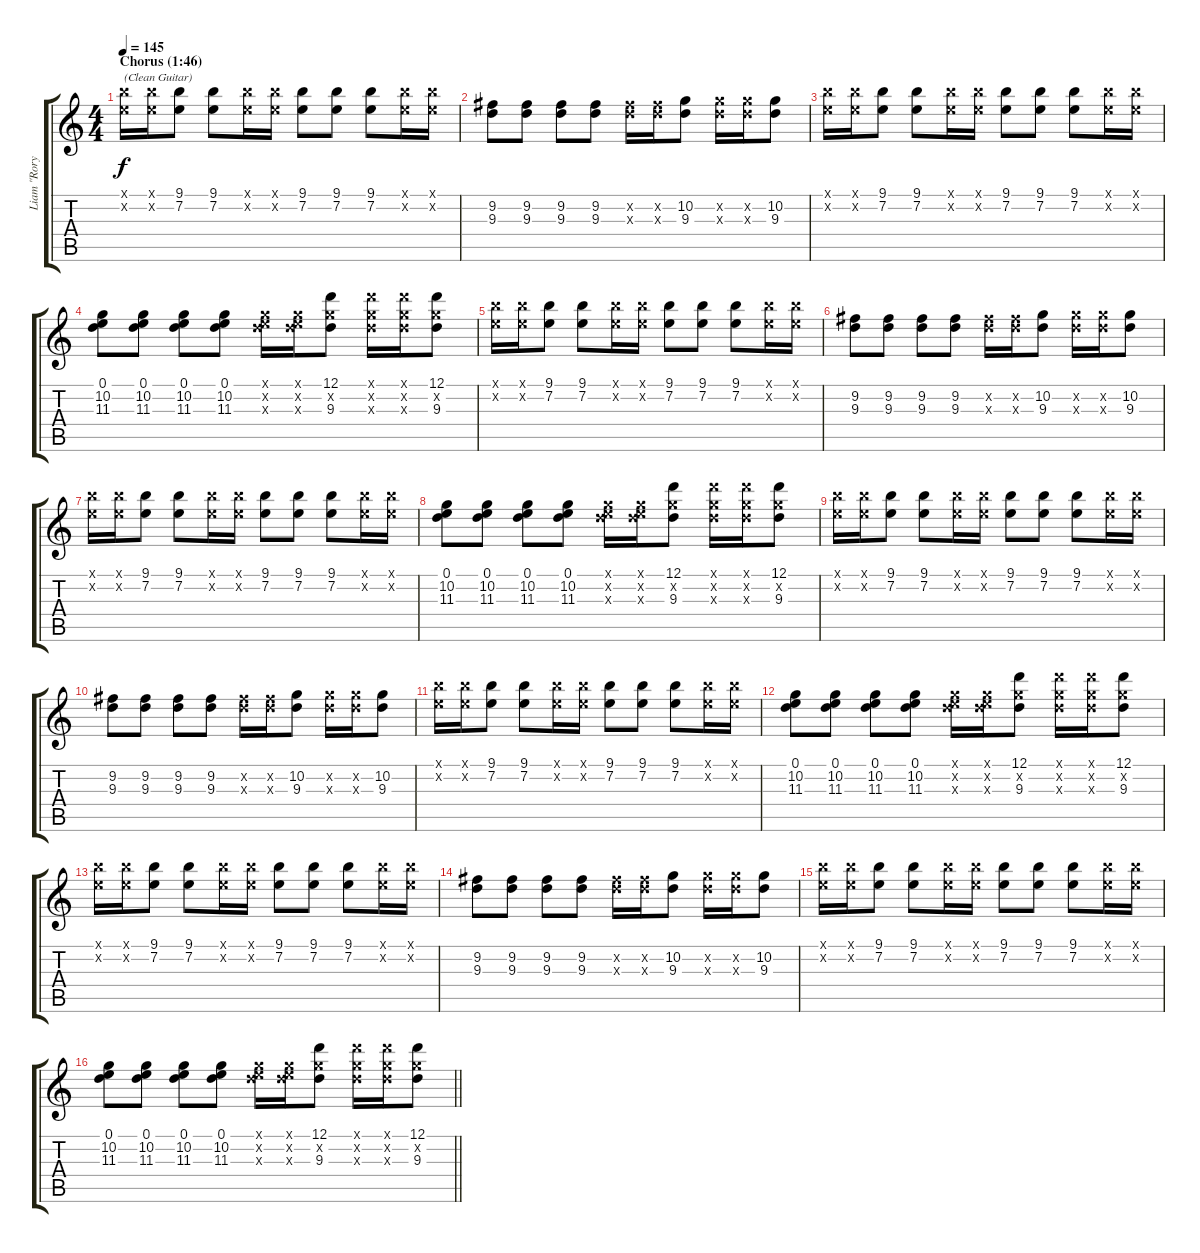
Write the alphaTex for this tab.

\track ("Liam \"Rory\" Clewlow [Guitar Left]" "Liam \"Rory") {instrument overdrivenguitar}
\staff {score tabs}
\tuning (D4 A3 F3 C3 G2 C2) {hide}
\ts (4 4)
\section ("" "Chorus (1:46)")
\tempo 145
\clef g2
\ks c
(9.1{x} 7.2{x}).16{txt "(Clean Guitar)" dy f instrument electricguitarclean} (9.1{x} 7.2{x}).16 (9.1 7.2).8 (9.1 7.2).8 (9.1{x} 7.2{x}).16 (9.1{x} 7.2{x}).16 (9.1 7.2).8 (9.1 7.2).8 (9.1 7.2).8 (9.1{x} 7.2{x}).16 (9.1{x} 7.2{x}).16 |
(9.2 9.3).8 (9.2 9.3).8 (9.2 9.3).8 (9.2 9.3).8 (9.2{x} 9.3{x}).16 (9.2{x} 9.3{x}).16 (10.2 9.3).8 (10.2{x} 9.3{x}).16 (10.2{x} 9.3{x}).16 (10.2 9.3).8 |
(9.1{x} 7.2{x}).16 (9.1{x} 7.2{x}).16 (9.1 7.2).8 (9.1 7.2).8 (9.1{x} 7.2{x}).16 (9.1{x} 7.2{x}).16 (9.1 7.2).8 (9.1 7.2).8 (9.1 7.2).8 (9.1{x} 7.2{x}).16 (9.1{x} 7.2{x}).16 |
(0.1 10.2 11.3).8 (0.1 10.2 11.3).8 (0.1 10.2 11.3).8 (0.1 10.2 11.3).8 (0.1{x} 10.2{x} 11.3{x}).16 (0.1{x} 10.2{x} 11.3{x}).16 (12.1 10.2{x} 9.3).8 (12.1{x} 10.2{x} 9.3{x}).16 (12.1{x} 10.2{x} 9.3{x}).16 (12.1 10.2{x} 9.3).8 |
(9.1{x} 7.2{x}).16 (9.1{x} 7.2{x}).16 (9.1 7.2).8 (9.1 7.2).8 (9.1{x} 7.2{x}).16 (9.1{x} 7.2{x}).16 (9.1 7.2).8 (9.1 7.2).8 (9.1 7.2).8 (9.1{x} 7.2{x}).16 (9.1{x} 7.2{x}).16 |
(9.2 9.3).8 (9.2 9.3).8 (9.2 9.3).8 (9.2 9.3).8 (9.2{x} 9.3{x}).16 (9.2{x} 9.3{x}).16 (10.2 9.3).8 (10.2{x} 9.3{x}).16 (10.2{x} 9.3{x}).16 (10.2 9.3).8 |
(9.1{x} 7.2{x}).16 (9.1{x} 7.2{x}).16 (9.1 7.2).8 (9.1 7.2).8 (9.1{x} 7.2{x}).16 (9.1{x} 7.2{x}).16 (9.1 7.2).8 (9.1 7.2).8 (9.1 7.2).8 (9.1{x} 7.2{x}).16 (9.1{x} 7.2{x}).16 |
(0.1 10.2 11.3).8 (0.1 10.2 11.3).8 (0.1 10.2 11.3).8 (0.1 10.2 11.3).8 (0.1{x} 10.2{x} 11.3{x}).16 (0.1{x} 10.2{x} 11.3{x}).16 (12.1 10.2{x} 9.3).8 (12.1{x} 10.2{x} 9.3{x}).16 (12.1{x} 10.2{x} 9.3{x}).16 (12.1 10.2{x} 9.3).8 |
(9.1{x} 7.2{x}).16 (9.1{x} 7.2{x}).16 (9.1 7.2).8 (9.1 7.2).8 (9.1{x} 7.2{x}).16 (9.1{x} 7.2{x}).16 (9.1 7.2).8 (9.1 7.2).8 (9.1 7.2).8 (9.1{x} 7.2{x}).16 (9.1{x} 7.2{x}).16 |
(9.2 9.3).8 (9.2 9.3).8 (9.2 9.3).8 (9.2 9.3).8 (9.2{x} 9.3{x}).16 (9.2{x} 9.3{x}).16 (10.2 9.3).8 (10.2{x} 9.3{x}).16 (10.2{x} 9.3{x}).16 (10.2 9.3).8 |
(9.1{x} 7.2{x}).16 (9.1{x} 7.2{x}).16 (9.1 7.2).8 (9.1 7.2).8 (9.1{x} 7.2{x}).16 (9.1{x} 7.2{x}).16 (9.1 7.2).8 (9.1 7.2).8 (9.1 7.2).8 (9.1{x} 7.2{x}).16 (9.1{x} 7.2{x}).16 |
(0.1 10.2 11.3).8 (0.1 10.2 11.3).8 (0.1 10.2 11.3).8 (0.1 10.2 11.3).8 (0.1{x} 10.2{x} 11.3{x}).16 (0.1{x} 10.2{x} 11.3{x}).16 (12.1 10.2{x} 9.3).8 (12.1{x} 10.2{x} 9.3{x}).16 (12.1{x} 10.2{x} 9.3{x}).16 (12.1 10.2{x} 9.3).8 |
(9.1{x} 7.2{x}).16 (9.1{x} 7.2{x}).16 (9.1 7.2).8 (9.1 7.2).8 (9.1{x} 7.2{x}).16 (9.1{x} 7.2{x}).16 (9.1 7.2).8 (9.1 7.2).8 (9.1 7.2).8 (9.1{x} 7.2{x}).16 (9.1{x} 7.2{x}).16 |
(9.2 9.3).8 (9.2 9.3).8 (9.2 9.3).8 (9.2 9.3).8 (9.2{x} 9.3{x}).16 (9.2{x} 9.3{x}).16 (10.2 9.3).8 (10.2{x} 9.3{x}).16 (10.2{x} 9.3{x}).16 (10.2 9.3).8 |
(9.1{x} 7.2{x}).16 (9.1{x} 7.2{x}).16 (9.1 7.2).8 (9.1 7.2).8 (9.1{x} 7.2{x}).16 (9.1{x} 7.2{x}).16 (9.1 7.2).8 (9.1 7.2).8 (9.1 7.2).8 (9.1{x} 7.2{x}).16 (9.1{x} 7.2{x}).16 |
\barLineRight lightlight
(0.1 10.2 11.3).8 (0.1 10.2 11.3).8 (0.1 10.2 11.3).8 (0.1 10.2 11.3).8 (0.1{x} 10.2{x} 11.3{x}).16 (0.1{x} 10.2{x} 11.3{x}).16 (12.1 10.2{x} 9.3).8 (12.1{x} 10.2{x} 9.3{x}).16 (12.1{x} 10.2{x} 9.3{x}).16 (12.1 10.2{x} 9.3).8
